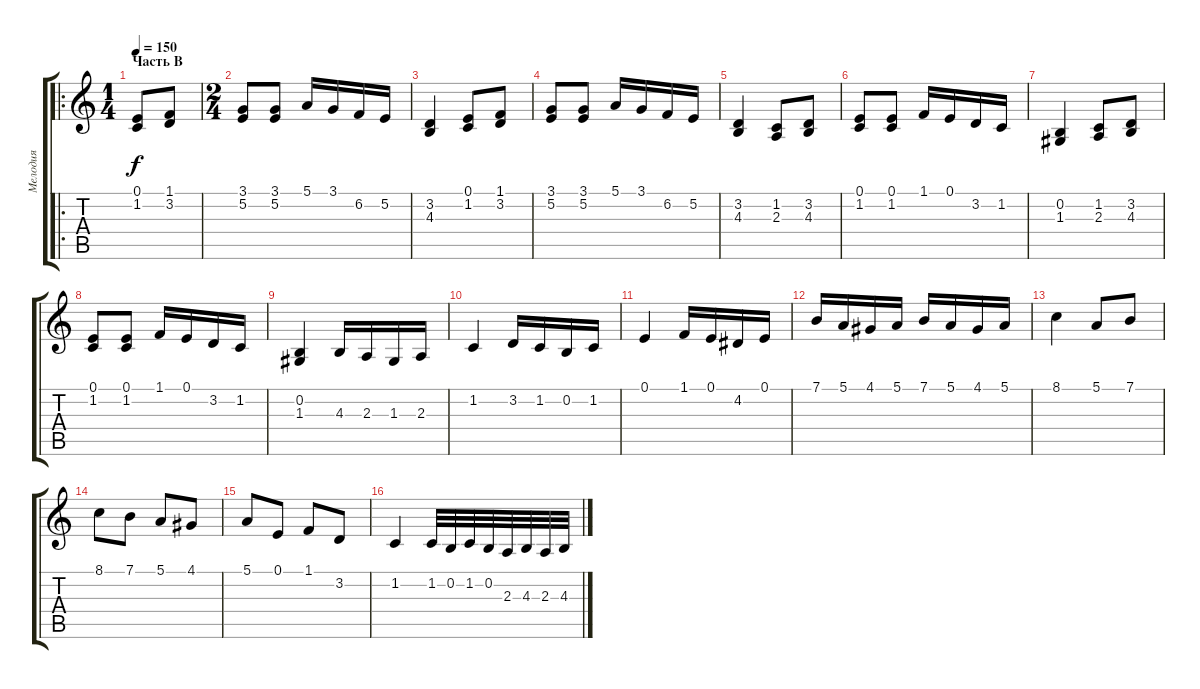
\track ("Мелодия" "Мелодия") {instrument churchorgan}
\staff {score tabs}
\tuning (E4 B3 G3 D3 A2 E2) {hide}
\ro
\ts (1 4)
\section ("" "Часть В")
\tempo 150
\clef g2
\ks c
(0.1 1.2).8{dy f} (1.1 3.2).8 |
\ts (2 4)
(3.1 5.2).8 (3.1 5.2).8 5.1.16 3.1.16 6.2.16 5.2.16 |
(3.2 4.3).4 (0.1 1.2).8 (1.1 3.2).8 |
(3.1 5.2).8 (3.1 5.2).8 5.1.16 3.1.16 6.2.16 5.2.16 |
(3.2 4.3).4 (1.2 2.3).8 (3.2 4.3).8 |
(0.1 1.2).8 (0.1 1.2).8 1.1.16 0.1.16 3.2.16 1.2.16 |
(0.2 1.3).4 (1.2 2.3).8 (3.2 4.3).8 |
(0.1 1.2).8 (0.1 1.2).8 1.1.16 0.1.16 3.2.16 1.2.16 |
(0.2 1.3).4 4.3.16 2.3.16 1.3.16 2.3.16 |
1.2.4 3.2.16 1.2.16 0.2.16 1.2.16 |
0.1.4 1.1.16 0.1.16 4.2.16 0.1.16 |
7.1.16 5.1.16 4.1.16 5.1.16 7.1.16 5.1.16 4.1.16 5.1.16 |
8.1.4 5.1.8 7.1.8 |
8.1.8 7.1.8 5.1.8 4.1.8 |
5.1.8 0.1.8 1.1.8 3.2.8 |
1.2.4 1.2.32 0.2.32 1.2.32 0.2.32 2.3.32 4.3.32 2.3.32 4.3.32
